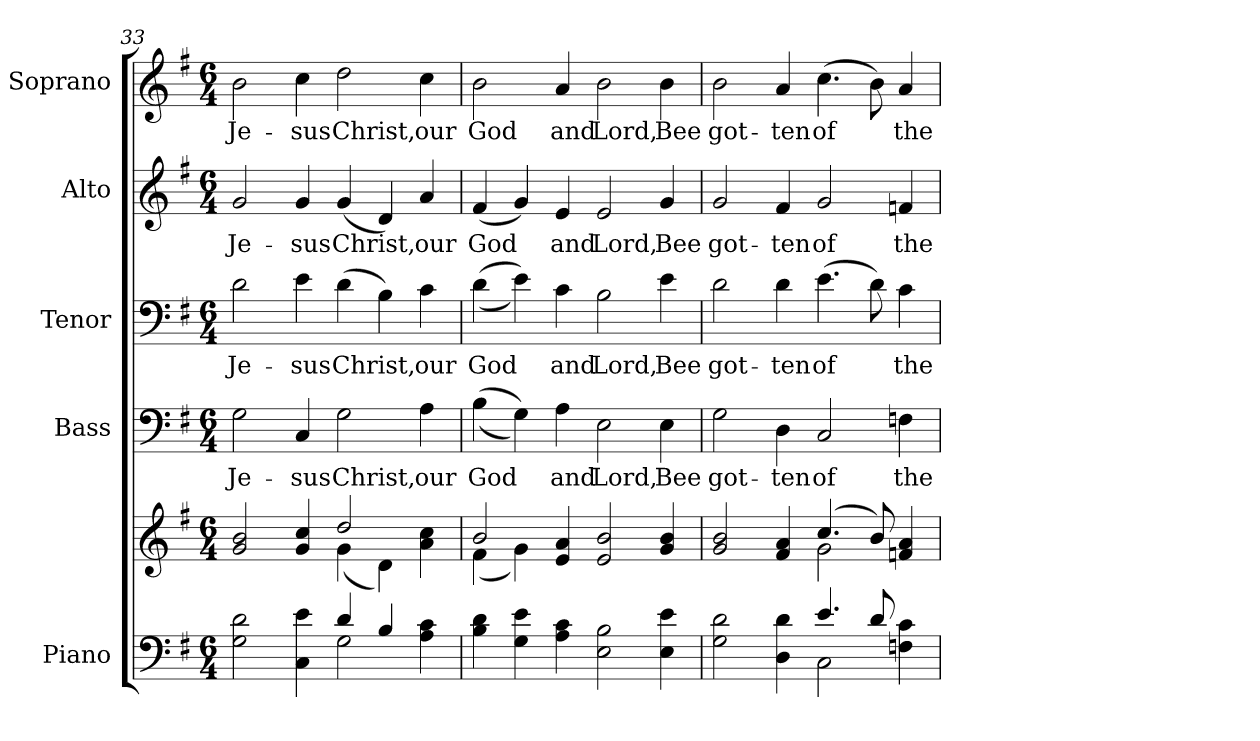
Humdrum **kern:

**kern	**kern	**kern	**text	**kern	**text	**kern	**text	**kern	**text
*part5	*part5	*part4	*part4	*part3	*part3	*part2	*part2	*part1	*part1
*staff6	*staff5	*staff4	*staff4	*staff3	*staff3	*staff2	*staff2	*staff1	*staff1
*I"Piano	*	*I"Bass	*	*I"Tenor	*	*I"Alto	*	*I"Soprano	*
*I'Pno.	*	*I'B.	*	*I'T.	*	*I'A.	*	*I'S.	*
*clefF4	*clefG2	*clefF4	*	*clefF4	*	*clefG2	*	*clefG2	*
*k[f#]	*k[f#]	*k[f#]	*	*k[f#]	*	*k[f#]	*	*k[f#]	*
*G:	*G:	*G:	*	*G:	*	*G:	*	*G:	*
*M6/4	*M6/4	*M6/4	*	*M6/4	*	*M6/4	*	*M6/4	*
=33	=33	=33	=33	=33	=33	=33	=33	=33	=33
*^	*^	*	*	*	*	*	*	*	*
!	!	!	!	!	!LO:LY:b:color=#000000	!	!	!	!	!	!
!	!	!	!	!	!	!	!LO:LY:b:color=#000000	!	!	!	!
!	!	!	!	!	!	!	!	!	!LO:LY:b:color=#000000	!	!
!	!	!	!	!	!	!	!	!	!	!	!LO:LY:b:color=#000000
2Gi\ 2di	2.ryy	2gi/ 2bi	2.ryy	2Gi\	Je-	2di\	Je-	2gi/	Je-	2bi\	Je-
!	!	!	!	!	!LO:LY:b:color=#000000	!	!	!	!	!	!
!	!	!	!	!	!	!	!LO:LY:b:color=#000000	!	!	!	!
!	!	!	!	!	!	!	!	!	!LO:LY:b:color=#000000	!	!
!	!	!	!	!	!	!	!	!	!	!	!LO:LY:b:color=#000000
4Ci\ 4ei	.	4gi/ 4cci	.	4Ci/	-sus	4ei\	-sus	4gi/	-sus	4cci\	-sus
!	!	!	!	!	!LO:LY:b:color=#000000	!	!	!	!	!	!
!	!	!	!	!	!	!	!LO:LY:b:color=#000000	!	!	!	!
!	!	!	!	!	!	!	!	!	!LO:LY:b:color=#000000	!	!
!	!	!	!	!	!	!	!	!	!	!	!LO:LY:b:color=#000000
4di/	2Gi\	2ddi/	(4gi\	2Gi\	Christ,	(4di\	Christ,	(4gi/	Christ,	2ddi\	Christ,
4Bi/	.	.	4di\)	.	.	4Bi\)	.	4di/)	.	.	.
!	!	!	!	!	!LO:LY:b:color=#000000	!	!	!	!	!	!
!	!	!	!	!	!	!	!LO:LY:b:color=#000000	!	!	!	!
!	!	!	!	!	!	!	!	!	!LO:LY:b:color=#000000	!	!
!	!	!	!	!	!	!	!	!	!	!	!LO:LY:b:color=#000000
4Ai\ 4ci	4ryy	4ai\ 4cci	4ryy	4Ai\	our	4ci\	our	4ai/	our	4cci\	our
*v	*v	*	*	*	*	*	*	*	*	*	*
=34	=34	=34	=34	=34	=34	=34	=34	=34	=34	=34
*^	*	*	*	*	*	*	*	*	*	*
!	!	!	!	!	!LO:LY:b:color=#000000	!	!	!	!	!	!
*v	*v	*	*	*	*	*	*	*	*	*	*
*^	*	*	*	*	*	*	*	*	*	*
!	!	!	!	!	!	!	!LO:LY:b:color=#000000	!	!	!	!
*v	*v	*	*	*	*	*	*	*	*	*	*
*^	*	*	*	*	*	*	*	*	*	*
!	!	!	!	!	!	!	!	!	!LO:LY:b:color=#000000	!	!
*v	*v	*	*	*	*	*	*	*	*	*	*
*^	*	*	*	*	*	*	*	*	*	*
!	!	!	!	!	!	!	!	!	!	!	!LO:LY:b:color=#000000
*v	*v	*	*	*	*	*	*	*	*	*	*
4Bi\ 4di	2bi/	(4f#i\	((4Bi\	God	((4di\	God	(4f#i/	God	2bi\	God
4Gi\ 4ei	.	4gi\)	4Gi\))	.	4ei\))	.	4gi/)	.	.	.
!	!	!	!	!LO:LY:b:color=#000000	!	!	!	!	!	!
!	!	!	!	!	!	!LO:LY:b:color=#000000	!	!	!	!
!	!	!	!	!	!	!	!	!LO:LY:b:color=#000000	!	!
!	!	!	!	!	!	!	!	!	!	!LO:LY:b:color=#000000
4Ai\ 4ci	4ei/ 4ai	4ryy	4Ai\	and	4ci\	and	4ei/	and	4ai/	and
!	!	!	!	!LO:LY:b:color=#000000	!	!	!	!	!	!
!	!	!	!	!	!	!LO:LY:b:color=#000000	!	!	!	!
!	!	!	!	!	!	!	!	!LO:LY:b:color=#000000	!	!
!	!	!	!	!	!	!	!	!	!	!LO:LY:b:color=#000000
2Ei\ 2Bi	2ei/ 2bi	2.ryy	2Ei\	Lord,	2Bi\	Lord,	2ei/	Lord,	2bi\	Lord,
!	!	!	!	!LO:LY:b:color=#000000	!	!	!	!	!	!
!	!	!	!	!	!	!LO:LY:b:color=#000000	!	!	!	!
!	!	!	!	!	!	!	!	!LO:LY:b:color=#000000	!	!
!	!	!	!	!	!	!	!	!	!	!LO:LY:b:color=#000000
4Ei\ 4ei	4gi/ 4bi	.	4Ei\	Bee	4ei\	Bee	4gi/	Bee	4bi\	Bee
!!LO:PB:g=z
=35	=35	=35	=35	=35	=35	=35	=35	=35	=35	=35
*^	*	*	*	*	*	*	*	*	*	*
!	!	!	!	!	!LO:LY:b:color=#000000	!	!	!	!	!	!
!	!	!	!	!	!	!	!LO:LY:b:color=#000000	!	!	!	!
!	!	!	!	!	!	!	!	!	!LO:LY:b:color=#000000	!	!
!	!	!	!	!	!	!	!	!	!	!	!LO:LY:b:color=#000000
2Gi\ 2di	2.ryy	2gi/ 2bi	2.ryy	2Gi\	got-	2di\	got-	2gi/	got-	2bi\	got-
!	!	!	!	!	!LO:LY:b:color=#000000	!	!	!	!	!	!
!	!	!	!	!	!	!	!LO:LY:b:color=#000000	!	!	!	!
!	!	!	!	!	!	!	!	!	!LO:LY:b:color=#000000	!	!
!	!	!	!	!	!	!	!	!	!	!	!LO:LY:b:color=#000000
4Di\ 4di	.	4f#i/ 4ai	.	4Di\	-ten	4di\	-ten	4f#i/	-ten	4ai/	-ten
!	!	!	!	!	!LO:LY:b:color=#000000	!	!	!	!	!	!
!	!	!	!	!	!	!	!LO:LY:b:color=#000000	!	!	!	!
!	!	!	!	!	!	!	!	!	!LO:LY:b:color=#000000	!	!
!	!	!	!	!	!	!	!	!	!	!	!LO:LY:b:color=#000000
4.ei/	2Ci\	(4.cci/	2gi\	2Ci/	of	(4.ei\	of	2gi/	of	(4.cci\	of
8di/	.	8bi/)	.	.	.	8di\)	.	.	.	8bi\)	.
!	!	!	!	!	!LO:LY:b:color=#000000	!	!	!	!	!	!
!	!	!	!	!	!	!	!LO:LY:b:color=#000000	!	!	!	!
!	!	!	!	!	!	!	!	!	!LO:LY:b:color=#000000	!	!
!	!	!	!	!	!	!	!	!	!	!	!LO:LY:b:color=#000000
4Fni\ 4ci	4ryy	4fni/ 4ai	4ryy	4Fni\	the	4ci\	the	4fni/	the	4ai/	the
*v	*v	*	*	*	*	*	*	*	*	*	*
*	*v	*v	*	*	*	*	*	*	*	*
=	=	=	=	=	=	=	=	=	=
*-	*-	*-	*-	*-	*-	*-	*-	*-	*-
